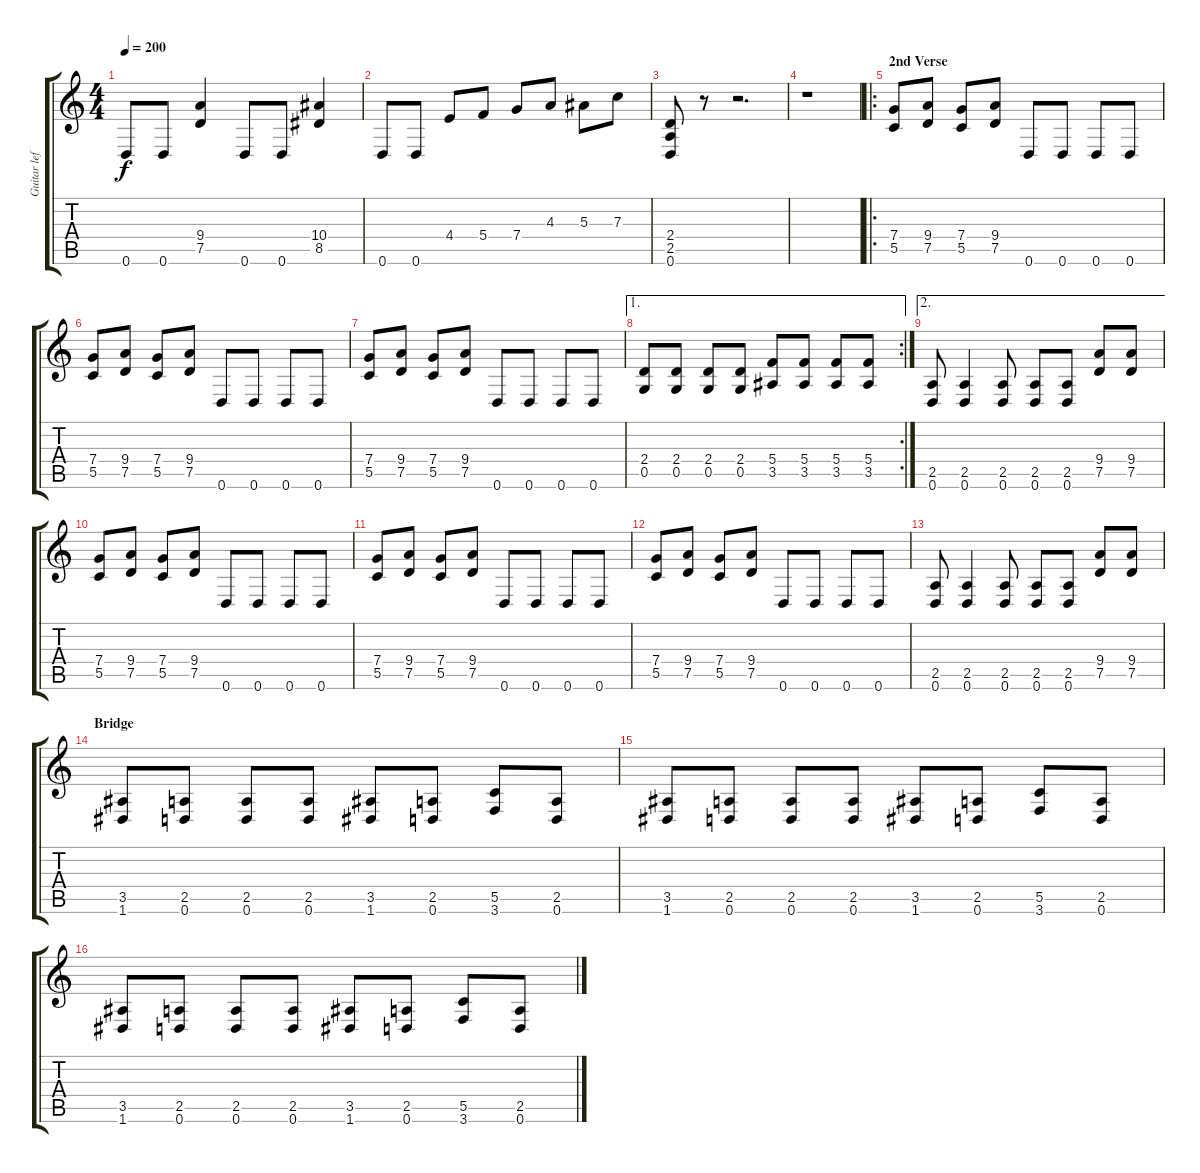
\track ("Guitar left (doubled)" "Guitar lef") {instrument distortionguitar}
\staff {score tabs}
\tuning (D4 A3 F3 C3 G2 D2) {hide}
\ts (4 4)
\tempo 200
\clef g2
\ks c
0.6.8{dy f} 0.6.8 (9.4 7.5).4 0.6.8 0.6.8 (10.4 8.5).4 |
0.6.8 0.6.8 4.4.8 5.4.8 7.4.8 4.3.8 5.3.8 7.3.8 |
(2.4 2.5 0.6).8 r.8 r.2{d} |
r.1 |
\ro
\section ("" "2nd Verse")
(7.4 5.5).8 (9.4 7.5).8 (7.4 5.5).8 (9.4 7.5).8 0.6.8 0.6.8 0.6.8 0.6.8 |
(7.4 5.5).8 (9.4 7.5).8 (7.4 5.5).8 (9.4 7.5).8 0.6.8 0.6.8 0.6.8 0.6.8 |
(7.4 5.5).8 (9.4 7.5).8 (7.4 5.5).8 (9.4 7.5).8 0.6.8 0.6.8 0.6.8 0.6.8 |
\ae 1
\rc 2
(2.4 0.5).8 (2.4 0.5).8 (2.4 0.5).8 (2.4 0.5).8 (5.4 3.5).8 (5.4 3.5).8 (5.4 3.5).8 (5.4 3.5).8 |
\ae 2
(2.5 0.6).8 (2.5 0.6).4 (2.5 0.6).8 (2.5 0.6).8 (2.5 0.6).8 (9.4 7.5).8 (9.4 7.5).8 |
(7.4 5.5).8 (9.4 7.5).8 (7.4 5.5).8 (9.4 7.5).8 0.6.8 0.6.8 0.6.8 0.6.8 |
(7.4 5.5).8 (9.4 7.5).8 (7.4 5.5).8 (9.4 7.5).8 0.6.8 0.6.8 0.6.8 0.6.8 |
(7.4 5.5).8 (9.4 7.5).8 (7.4 5.5).8 (9.4 7.5).8 0.6.8 0.6.8 0.6.8 0.6.8 |
(2.5 0.6).8 (2.5 0.6).4 (2.5 0.6).8 (2.5 0.6).8 (2.5 0.6).8 (9.4 7.5).8 (9.4 7.5).8 |
\section ("" "Bridge")
(3.5 1.6).8 (2.5 0.6).8 (2.5 0.6).8 (2.5 0.6).8 (3.5 1.6).8 (2.5 0.6).8 (5.5 3.6).8 (2.5 0.6).8 |
(3.5 1.6).8 (2.5 0.6).8 (2.5 0.6).8 (2.5 0.6).8 (3.5 1.6).8 (2.5 0.6).8 (5.5 3.6).8 (2.5 0.6).8 |
(3.5 1.6).8 (2.5 0.6).8 (2.5 0.6).8 (2.5 0.6).8 (3.5 1.6).8 (2.5 0.6).8 (5.5 3.6).8 (2.5 0.6).8
